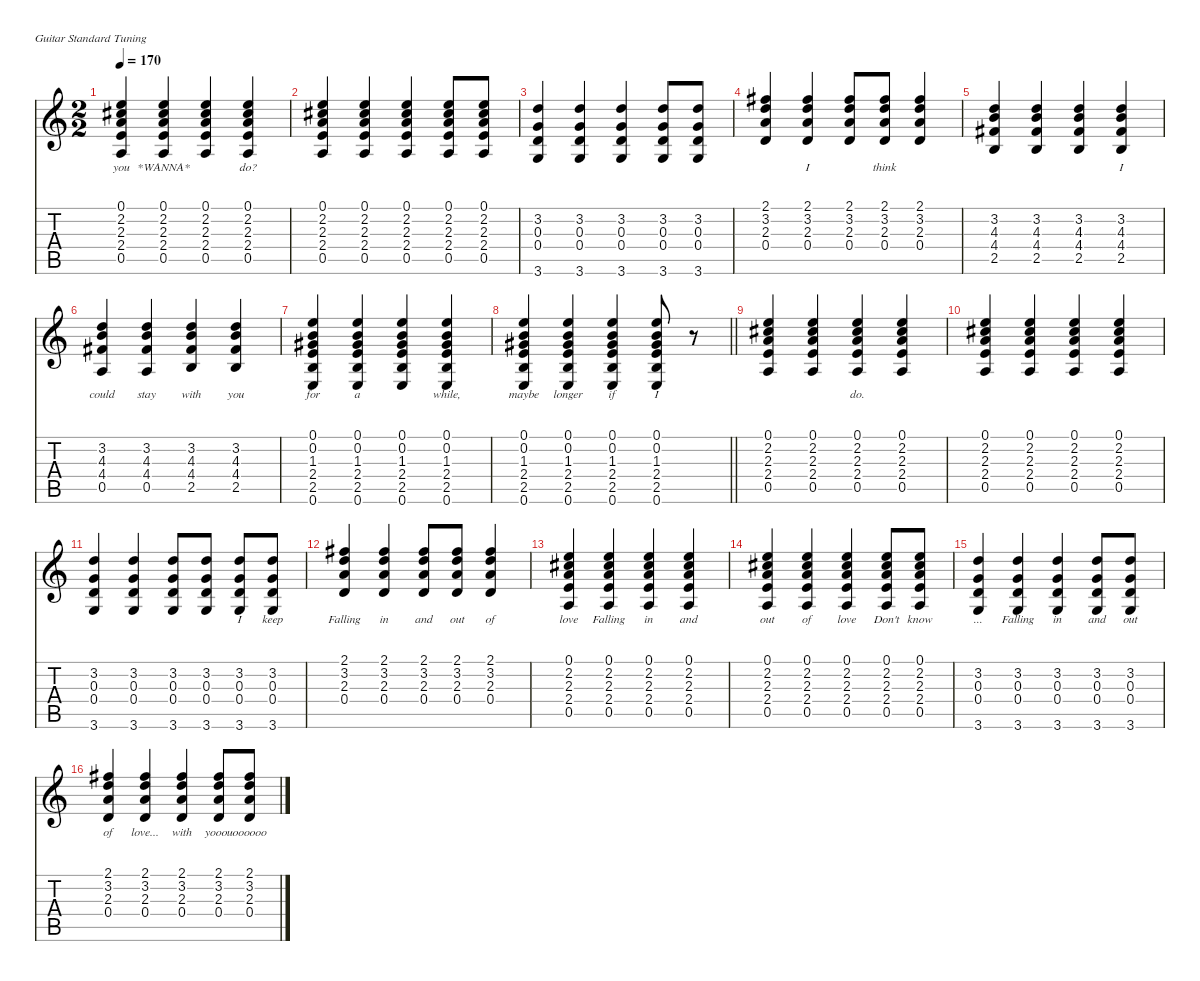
\defaultSystemsLayout 4
\hideDynamics
\bracketExtendMode nobrackets
\singleTrackTrackNamePolicy hidden
\multiTrackTrackNamePolicy hidden
\firstSystemTrackNameMode fullname
\firstSystemTrackNameOrientation horizontal
\otherSystemsTrackNameOrientation horizontal
\track ("Acoustic II" "s.guit.") {defaultSystemsLayout 6 instrument acousticguitarsteel}
\staff {score tabs}
\tuning (E4 B3 G3 D3 A2 E2)
\ts (2 2)
\tempo 170
\clef g2
\ks c
(0.1 2.2{acc #} 2.3 2.4 0.5).4{lyrics (0 "you") lyrics (1 "") lyrics (2 "") lyrics (3 "") lyrics (4 "") dy f beam Up} (0.1 2.2{acc #} 2.3 2.4 0.5).4{lyrics (0 "*WANNA*") lyrics (1 "") lyrics (2 "") lyrics (3 "") lyrics (4 "") beam Up} (0.1 2.2{acc #} 2.3 2.4 0.5).4{lyrics (0 " ") lyrics (1 "") lyrics (2 "") lyrics (3 "") lyrics (4 "") beam Up} (0.1 2.2{acc #} 2.3 2.4 0.5).4{lyrics (0 "do?") lyrics (1 "") lyrics (2 "") lyrics (3 "") lyrics (4 "") beam Up} |
(0.1 2.2{acc #} 2.3 2.4 0.5).4{lyrics (0 " ") lyrics (1 "") lyrics (2 "") lyrics (3 "") lyrics (4 "") beam Up} (0.1 2.2{acc #} 2.3 2.4 0.5).4{lyrics (0 " ") lyrics (1 "") lyrics (2 "") lyrics (3 "") lyrics (4 "") beam Up} (0.1 2.2{acc #} 2.3 2.4 0.5).4{lyrics (0 " ") lyrics (1 "") lyrics (2 "") lyrics (3 "") lyrics (4 "") beam Up} (0.1 2.2{acc #} 2.3 2.4 0.5).8{lyrics (0 " ") lyrics (1 "") lyrics (2 "") lyrics (3 "") lyrics (4 "") beam Up} (0.1 2.2{acc #} 2.3 2.4 0.5).8{lyrics (0 " ") lyrics (1 "") lyrics (2 "") lyrics (3 "") lyrics (4 "") beam Up} |
(3.2 0.3 0.4 3.6).4{lyrics (0 " ") lyrics (1 "") lyrics (2 "") lyrics (3 "") lyrics (4 "") beam Up} (3.2 0.3 0.4 3.6).4{lyrics (0 " ") lyrics (1 "") lyrics (2 "") lyrics (3 "") lyrics (4 "") beam Up} (3.2 0.3 0.4 3.6).4{lyrics (0 " ") lyrics (1 "") lyrics (2 "") lyrics (3 "") lyrics (4 "") beam Up} (3.2 0.3 0.4 3.6).8{lyrics (0 " ") lyrics (1 "") lyrics (2 "") lyrics (3 "") lyrics (4 "") beam Up} (3.2 0.3 0.4 3.6).8{lyrics (0 " ") lyrics (1 "") lyrics (2 "") lyrics (3 "") lyrics (4 "") beam Up} |
(2.1{acc #} 3.2 2.3 0.4).4{beam Up} (2.1{acc #} 3.2 2.3 0.4).4{lyrics (0 "I") lyrics (1 "") lyrics (2 "") lyrics (3 "") lyrics (4 "") beam Up} (2.1{acc #} 3.2 2.3 0.4).8{lyrics (0 " ") lyrics (1 "") lyrics (2 "") lyrics (3 "") lyrics (4 "") beam Up} (2.1{acc #} 3.2 2.3 0.4).8{lyrics (0 "think") lyrics (1 "") lyrics (2 "") lyrics (3 "") lyrics (4 "") beam Up} (2.1{acc #} 3.2 2.3 0.4).4{lyrics (0 " ") lyrics (1 "") lyrics (2 "") lyrics (3 "") lyrics (4 "") beam Up} |
(3.2 4.3 4.4{acc #} 2.5).4{lyrics (0 " ") lyrics (1 "") lyrics (2 "") lyrics (3 "") lyrics (4 "") beam Up} (3.2 4.3 4.4{acc #} 2.5).4{lyrics (0 " ") lyrics (1 "") lyrics (2 "") lyrics (3 "") lyrics (4 "") beam Up} (3.2 4.3 4.4{acc #} 2.5).4{lyrics (0 " ") lyrics (1 "") lyrics (2 "") lyrics (3 "") lyrics (4 "") beam Up} (3.2 4.3 4.4{acc #} 2.5).4{lyrics (0 "I") lyrics (1 "") lyrics (2 "") lyrics (3 "") lyrics (4 "") beam Up} |
(3.2 4.3 4.4{acc #} 0.5).4{lyrics (0 "could") lyrics (1 "") lyrics (2 "") lyrics (3 "") lyrics (4 "") beam Up} (3.2 4.3 4.4{acc #} 0.5).4{lyrics (0 "stay") lyrics (1 "") lyrics (2 "") lyrics (3 "") lyrics (4 "") beam Up} (3.2 4.3 4.4{acc #} 2.5).4{lyrics (0 "with") lyrics (1 "") lyrics (2 "") lyrics (3 "") lyrics (4 "") beam Up} (3.2 4.3 4.4{acc #} 2.5).4{lyrics (0 "you") lyrics (1 "") lyrics (2 "") lyrics (3 "") lyrics (4 "") beam Up} |
(0.1 0.2 1.3{acc #} 2.4 2.5 0.6).4{lyrics (0 "for") lyrics (1 "") lyrics (2 "") lyrics (3 "") lyrics (4 "") beam Up} (0.1 0.2 1.3{acc #} 2.4 2.5 0.6).4{lyrics (0 "a") lyrics (1 "") lyrics (2 "") lyrics (3 "") lyrics (4 "") beam Up} (0.1 0.2 1.3{acc #} 2.4 2.5 0.6).4{beam Up} (0.1 0.2 1.3{acc #} 2.4 2.5 0.6).4{lyrics (0 "while,") lyrics (1 "") lyrics (2 "") lyrics (3 "") lyrics (4 "") beam Up} |
\barLineRight lightlight
(0.1 0.2 1.3{acc #} 2.4 2.5 0.6).4{lyrics (0 "maybe") lyrics (1 "") lyrics (2 "") lyrics (3 "") lyrics (4 "") beam Up} (0.1 0.2 1.3{acc #} 2.4 2.5 0.6).4{lyrics (0 "longer") lyrics (1 "") lyrics (2 "") lyrics (3 "") lyrics (4 "") beam Up} (0.1 0.2 1.3{acc #} 2.4 2.5 0.6).4{lyrics (0 "if") lyrics (1 "") lyrics (2 "") lyrics (3 "") lyrics (4 "") beam Up} (0.1 0.2 1.3{acc #} 2.4 2.5 0.6).8{lyrics (0 "I") lyrics (1 "") lyrics (2 "") lyrics (3 "") lyrics (4 "") beam Up} r.8{beam Up} |
(0.1 2.2{acc #} 2.3 2.4 0.5).4{lyrics (0 " ") lyrics (1 "") lyrics (2 "") lyrics (3 "") lyrics (4 "") beam Up} (0.1 2.2{acc #} 2.3 2.4 0.5).4{lyrics (0 " ") lyrics (1 "") lyrics (2 "") lyrics (3 "") lyrics (4 "") beam Up} (0.1 2.2{acc #} 2.3 2.4 0.5).4{lyrics (0 "do.") lyrics (1 "") lyrics (2 "") lyrics (3 "") lyrics (4 "") beam Up} (0.1 2.2{acc #} 2.3 2.4 0.5).4{lyrics (0 " ") lyrics (1 "") lyrics (2 "") lyrics (3 "") lyrics (4 "") beam Up} |
(0.1 2.2{acc #} 2.3 2.4 0.5).4{lyrics (0 " ") lyrics (1 "") lyrics (2 "") lyrics (3 "") lyrics (4 "") beam Up} (0.1 2.2{acc #} 2.3 2.4 0.5).4{lyrics (0 " ") lyrics (1 "") lyrics (2 "") lyrics (3 "") lyrics (4 "") beam Up} (0.1 2.2{acc #} 2.3 2.4 0.5).4{beam Up} (0.1 2.2{acc #} 2.3 2.4 0.5).4{lyrics (0 " ") lyrics (1 "") lyrics (2 "") lyrics (3 "") lyrics (4 "") beam Up} |
(3.2 0.3 0.4 3.6).4{lyrics (0 " ") lyrics (1 "") lyrics (2 "") lyrics (3 "") lyrics (4 "") beam Up} (3.2 0.3 0.4 3.6).4{lyrics (0 " ") lyrics (1 "") lyrics (2 "") lyrics (3 "") lyrics (4 "") beam Up} (3.2 0.3 0.4 3.6).8{lyrics (0 " ") lyrics (1 "") lyrics (2 "") lyrics (3 "") lyrics (4 "") beam Up} (3.2 0.3 0.4 3.6).8{beam Up} (3.2 0.3 0.4 3.6).8{lyrics (0 "I") lyrics (1 "") lyrics (2 "") lyrics (3 "") lyrics (4 "") beam Up} (3.2 0.3 0.4 3.6).8{lyrics (0 "keep") lyrics (1 "") lyrics (2 "") lyrics (3 "") lyrics (4 "") beam Up} |
(2.1{acc #} 3.2 2.3 0.4).4{lyrics (0 "Falling") lyrics (1 "") lyrics (2 "") lyrics (3 "") lyrics (4 "") beam Up} (2.1{acc #} 3.2 2.3 0.4).4{lyrics (0 "in") lyrics (1 "") lyrics (2 "") lyrics (3 "") lyrics (4 "") beam Up} (2.1{acc #} 3.2 2.3 0.4).8{lyrics (0 "and") lyrics (1 "") lyrics (2 "") lyrics (3 "") lyrics (4 "") beam Up} (2.1{acc #} 3.2 2.3 0.4).8{lyrics (0 "out") lyrics (1 "") lyrics (2 "") lyrics (3 "") lyrics (4 "") beam Up} (2.1{acc #} 3.2 2.3 0.4).4{lyrics (0 "of") lyrics (1 "") lyrics (2 "") lyrics (3 "") lyrics (4 "") beam Up} |
(0.1 2.2{acc #} 2.3 2.4 0.5).4{lyrics (0 "love") lyrics (1 "") lyrics (2 "") lyrics (3 "") lyrics (4 "") beam Up} (0.1 2.2{acc #} 2.3 2.4 0.5).4{lyrics (0 "Falling") lyrics (1 "") lyrics (2 "") lyrics (3 "") lyrics (4 "") beam Up} (0.1 2.2{acc #} 2.3 2.4 0.5).4{lyrics (0 "in") lyrics (1 "") lyrics (2 "") lyrics (3 "") lyrics (4 "") beam Up} (0.1 2.2{acc #} 2.3 2.4 0.5).4{lyrics (0 "and") lyrics (1 "") lyrics (2 "") lyrics (3 "") lyrics (4 "") beam Up} |
(0.1 2.2{acc #} 2.3 2.4 0.5).4{lyrics (0 "out") lyrics (1 "") lyrics (2 "") lyrics (3 "") lyrics (4 "") beam Up} (0.1 2.2{acc #} 2.3 2.4 0.5).4{lyrics (0 "of") lyrics (1 "") lyrics (2 "") lyrics (3 "") lyrics (4 "") beam Up} (0.1 2.2{acc #} 2.3 2.4 0.5).4{lyrics (0 "love") lyrics (1 "") lyrics (2 "") lyrics (3 "") lyrics (4 "") beam Up} (0.1 2.2{acc #} 2.3 2.4 0.5).8{lyrics (0 "Don't") lyrics (1 "") lyrics (2 "") lyrics (3 "") lyrics (4 "") beam Up} (0.1 2.2{acc #} 2.3 2.4 0.5).8{lyrics (0 "know") lyrics (1 "") lyrics (2 "") lyrics (3 "") lyrics (4 "") beam Up} |
(3.2 0.3 0.4 3.6).4{lyrics (0 "...") lyrics (1 "") lyrics (2 "") lyrics (3 "") lyrics (4 "") beam Up} (3.2 0.3 0.4 3.6).4{lyrics (0 "Falling") lyrics (1 "") lyrics (2 "") lyrics (3 "") lyrics (4 "") beam Up} (3.2 0.3 0.4 3.6).4{lyrics (0 "in") lyrics (1 "") lyrics (2 "") lyrics (3 "") lyrics (4 "") beam Up} (3.2 0.3 0.4 3.6).8{lyrics (0 "and") lyrics (1 "") lyrics (2 "") lyrics (3 "") lyrics (4 "") beam Up} (3.2 0.3 0.4 3.6).8{lyrics (0 "out") lyrics (1 "") lyrics (2 "") lyrics (3 "") lyrics (4 "") beam Up} |
(2.1{acc #} 3.2 2.3 0.4).4{lyrics (0 "of") lyrics (1 "") lyrics (2 "") lyrics (3 "") lyrics (4 "") beam Up} (2.1{acc #} 3.2 2.3 0.4).4{lyrics (0 "love...") lyrics (1 "") lyrics (2 "") lyrics (3 "") lyrics (4 "") beam Up} (2.1{acc #} 3.2 2.3 0.4).4{lyrics (0 "with") lyrics (1 "") lyrics (2 "") lyrics (3 "") lyrics (4 "") beam Up} (2.1{acc #} 3.2 2.3 0.4).8{lyrics (0 "yooou") lyrics (1 "") lyrics (2 "") lyrics (3 "") lyrics (4 "") beam Up} (2.1{acc #} 3.2 2.3 0.4).8{lyrics (0 "oooooo") lyrics (1 "") lyrics (2 "") lyrics (3 "") lyrics (4 "") beam Up}
